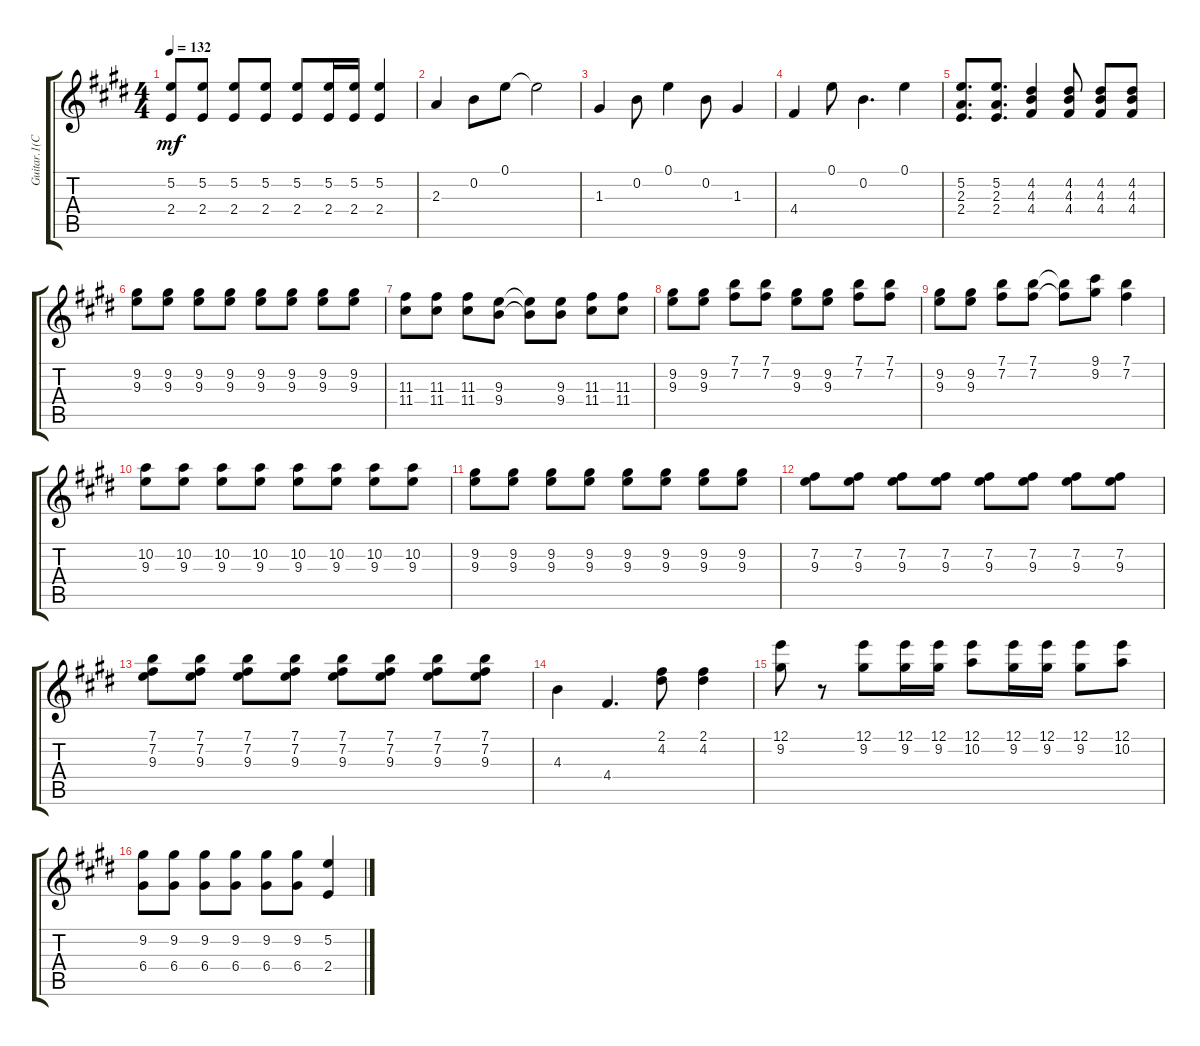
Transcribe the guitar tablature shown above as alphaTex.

\track ("Guitar.1(Crunch)" "Guitar.1(C") {instrument overdrivenguitar}
\staff {score tabs}
\tuning (E4 B3 G3 D3 A2 E2) {hide}
\ts (4 4)
\tempo 132
\clef g2
\ks e
(5.2 2.4).8{dy mf} (5.2 2.4).8 (5.2 2.4).8 (5.2 2.4).8 (5.2 2.4).8 (5.2 2.4).16 (5.2 2.4).16 (5.2 2.4).4 |
2.3.4 0.2.8 0.1.8 0.1{t}.2 |
1.3.4 0.2.8 0.1.4 0.2.8 1.3.4 |
4.4.4 0.1.8 0.2.4{d} 0.1.4 |
(5.2 2.3 2.4).8{d} (5.2 2.3 2.4).8{d} (4.2 4.3 4.4).4 (4.2 4.3 4.4).8 (4.2 4.3 4.4).8 (4.2 4.3 4.4).8 |
(9.2 9.3).8 (9.2 9.3).8 (9.2 9.3).8 (9.2 9.3).8 (9.2 9.3).8 (9.2 9.3).8 (9.2 9.3).8 (9.2 9.3).8 |
(11.3 11.4).8 (11.3 11.4).8 (11.3 11.4).8 (9.3 9.4).8 (9.3{t} 9.4{t}).8 (9.3 9.4).8 (11.3 11.4).8 (11.3 11.4).8 |
(9.2 9.3).8 (9.2 9.3).8 (7.1 7.2).8 (7.1 7.2).8 (9.2 9.3).8 (9.2 9.3).8 (7.1 7.2).8 (7.1 7.2).8 |
(9.2 9.3).8 (9.2 9.3).8 (7.1 7.2).8 (7.1 7.2).8 (7.1{t} 7.2{t}).8 (9.1 9.2).8 (7.1 7.2).4 |
(10.2 9.3).8 (10.2 9.3).8 (10.2 9.3).8 (10.2 9.3).8 (10.2 9.3).8 (10.2 9.3).8 (10.2 9.3).8 (10.2 9.3).8 |
(9.2 9.3).8 (9.2 9.3).8 (9.2 9.3).8 (9.2 9.3).8 (9.2 9.3).8 (9.2 9.3).8 (9.2 9.3).8 (9.2 9.3).8 |
(7.2 9.3).8 (7.2 9.3).8 (7.2 9.3).8 (7.2 9.3).8 (7.2 9.3).8 (7.2 9.3).8 (7.2 9.3).8 (7.2 9.3).8 |
(7.1 7.2 9.3).8 (7.1 7.2 9.3).8 (7.1 7.2 9.3).8 (7.1 7.2 9.3).8 (7.1 7.2 9.3).8 (7.1 7.2 9.3).8 (7.1 7.2 9.3).8 (7.1 7.2 9.3).8 |
4.3.4 4.4.4{d} (2.1 4.2).8 (2.1 4.2).4 |
(12.1 9.2).8 r.8 (12.1 9.2).8 (12.1 9.2).16 (12.1 9.2).16 (12.1 10.2).8 (12.1 9.2).16 (12.1 9.2).16 (12.1 9.2).8 (12.1 10.2).8 |
(9.2 6.4).8 (9.2 6.4).8 (9.2 6.4).8 (9.2 6.4).8 (9.2 6.4).8 (9.2 6.4).8 (5.2 2.4).4
